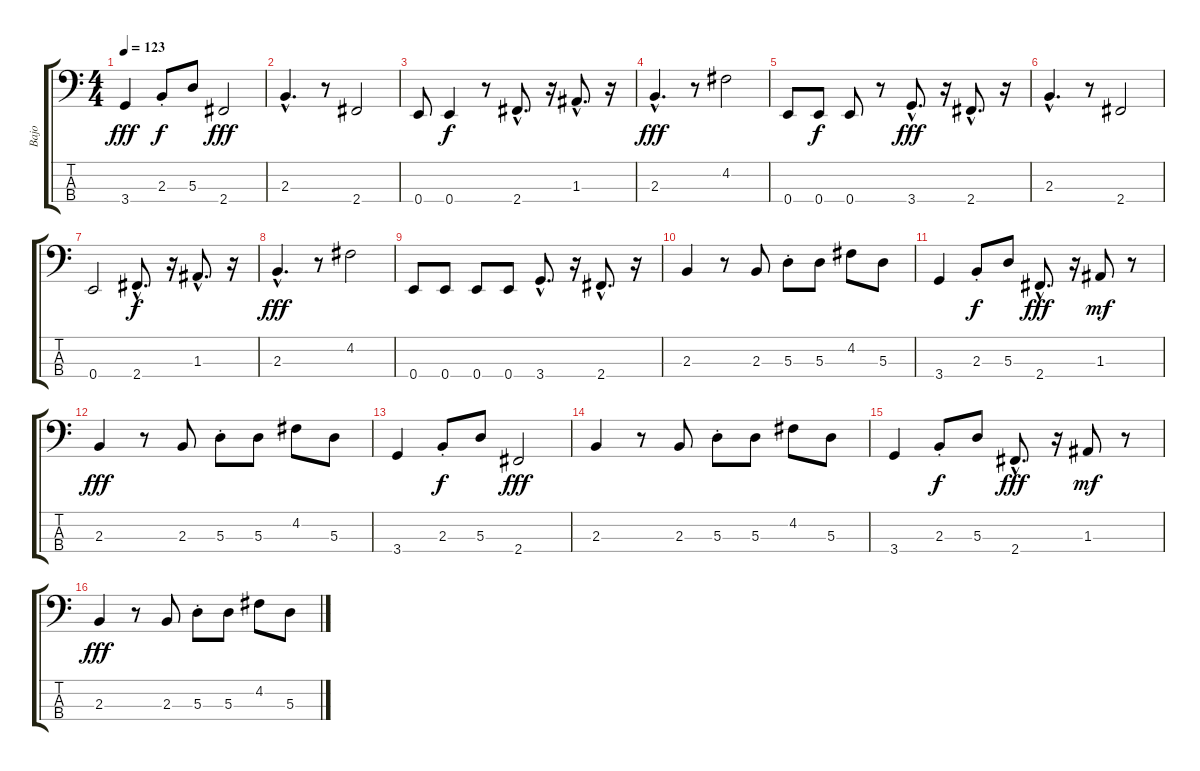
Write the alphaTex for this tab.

\track ("Bajo" "Bajo") {instrument electricbassfinger}
\staff {score tabs}
\tuning (G2 D2 A1 E1) {hide}
\ts (4 4)
\tempo 123
\clef f4
\ks c
3.4.4{dy fff} 2.3{st}.8{dy f} 5.3.8 2.4.2{dy fff} |
2.3{hac}.4{d} r.8 2.4.2 |
0.4.8 0.4.4{dy f} r.8 2.4{hac}.8{d} r.16 1.3{hac}.8{d} r.16 |
2.3{hac}.4{d dy fff} r.8 4.2.2 |
0.4.8 0.4.8{dy f} 0.4.8 r.8 3.4{hac}.8{d dy fff} r.16 2.4{hac}.8{d} r.16 |
2.3{hac}.4{d} r.8 2.4.2 |
0.4.2 2.4{hac}.8{d dy f} r.16 1.3{hac}.8{d} r.16 |
2.3{hac}.4{d dy fff} r.8 4.2.2 |
0.4.8 0.4.8 0.4.8 0.4.8 3.4{hac}.8{d} r.16 2.4{hac}.8{d} r.16 |
2.3.4 r.8 2.3.8 5.3{st}.8 5.3.8 4.2.8 5.3.8 |
3.4.4 2.3{st}.8{dy f} 5.3.8 2.4{hac}.8{d dy fff} r.16 1.3.8{dy mf} r.8 |
2.3.4{dy fff} r.8 2.3.8 5.3{st}.8 5.3.8 4.2.8 5.3.8 |
3.4.4 2.3{st}.8{dy f} 5.3.8 2.4.2{dy fff} |
2.3.4 r.8 2.3.8 5.3{st}.8 5.3.8 4.2.8 5.3.8 |
3.4.4 2.3{st}.8{dy f} 5.3.8 2.4{hac}.8{d dy fff} r.16 1.3.8{dy mf} r.8 |
2.3.4{dy fff} r.8 2.3.8 5.3{st}.8 5.3.8 4.2.8 5.3.8
